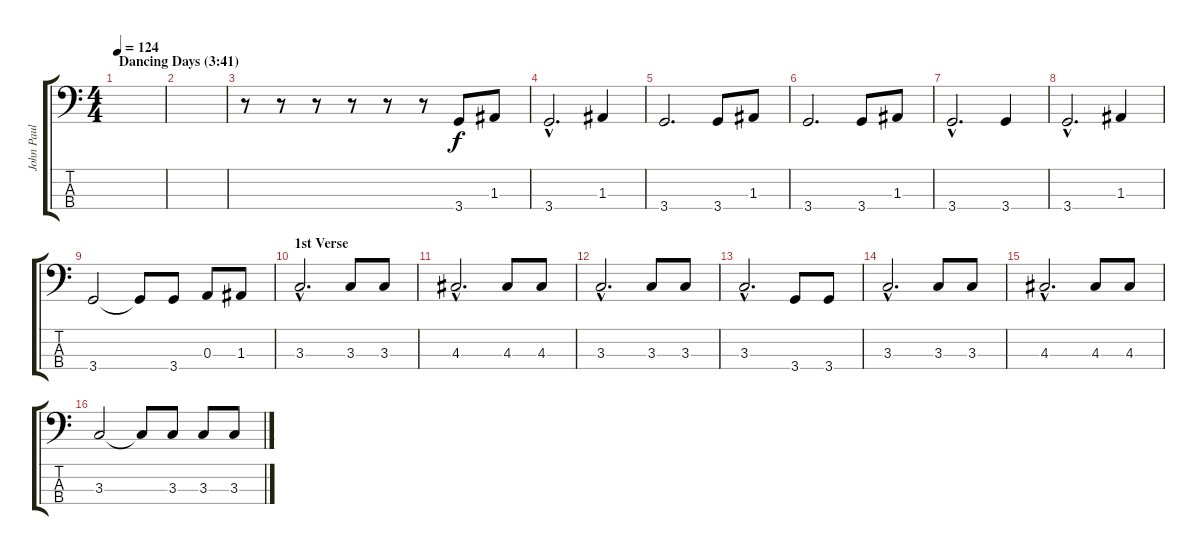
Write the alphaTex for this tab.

\track ("John Paul Jones" "John Paul ") {instrument electricbassfinger}
\staff {score tabs}
\tuning (G2 D2 A1 E1) {hide}
\ts (4 4)
\section ("" "Dancing Days (3:41)")
\tempo 124
\clef f4
\ks c
|
|
r.8 r.8 r.8 r.8 r.8 r.8 3.4.8 1.3.8 |
3.4{hac}.2{d} 1.3.4 |
3.4.2{d} 3.4.8 1.3.8 |
3.4.2{d} 3.4.8 1.3.8 |
3.4{hac}.2{d} 3.4.4 |
3.4{hac}.2{d} 1.3.4 |
3.4.2 3.4{t}.8 3.4.8 0.3.8 1.3.8 |
\section ("" "1st Verse")
3.3{hac}.2{d} 3.3.8 3.3.8 |
4.3{hac}.2{d} 4.3.8 4.3.8 |
3.3{hac}.2{d} 3.3.8 3.3.8 |
3.3{hac}.2{d} 3.4.8 3.4.8 |
3.3{hac}.2{d} 3.3.8 3.3.8 |
4.3{hac}.2{d} 4.3.8 4.3.8 |
3.3.2 3.3{t}.8 3.3.8 3.3.8 3.3.8
